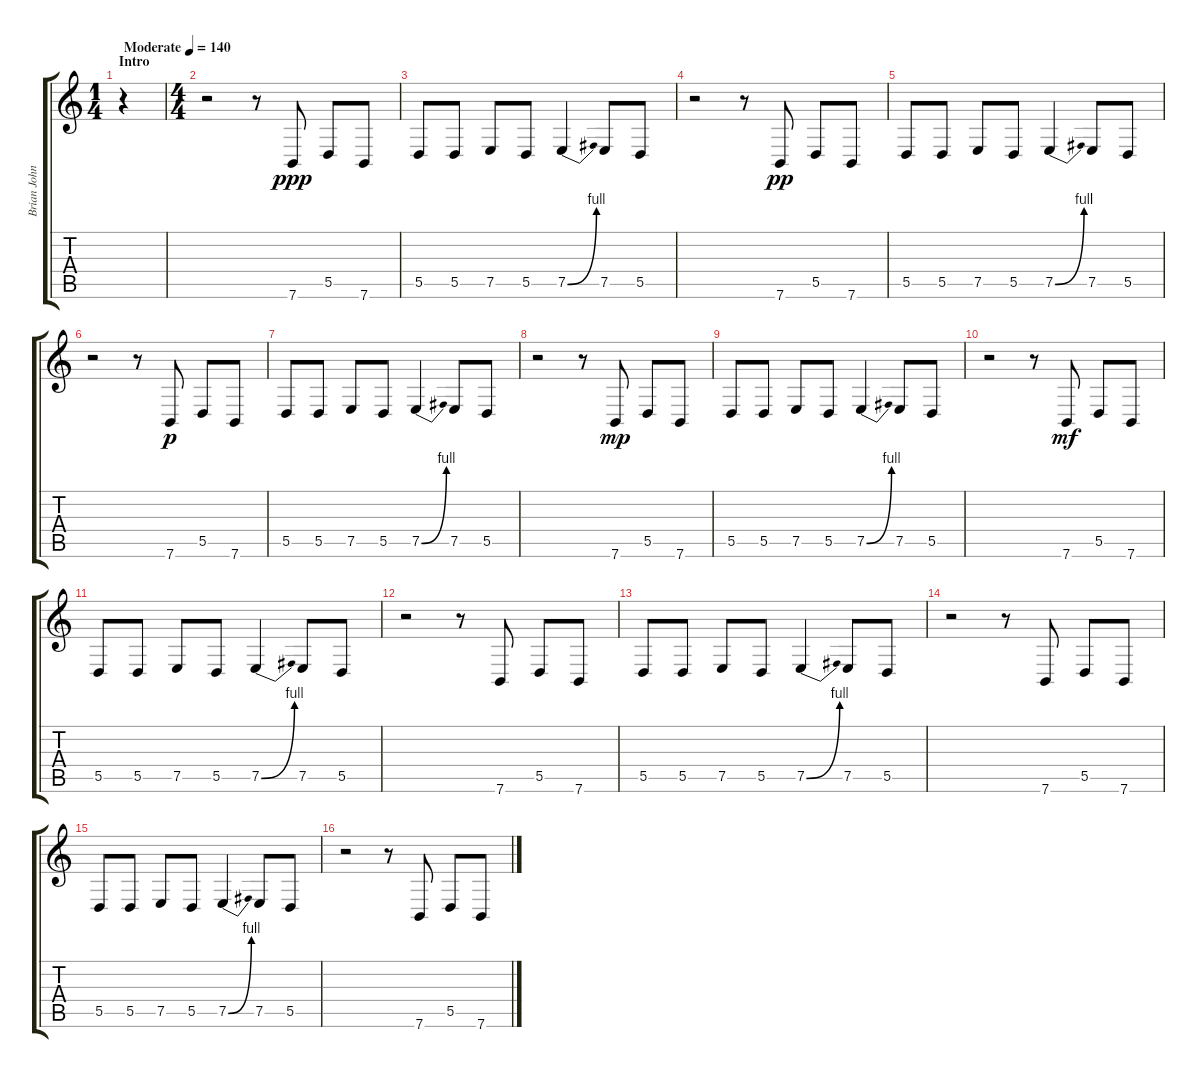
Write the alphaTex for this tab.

\track ("Brian Johnson / Band - Vocals" "Brian John") {instrument tenorsax}
\staff {score tabs}
\tuning (E4 B3 G3 D3 A2 E2) {hide}
\ts (1 4)
\section ("" "Intro")
\tempo (140 "Moderate")
\clef g2
\ks c
r.4{dy ppp instrument tenorsax} |
\ts (4 4)
r.2 r.8 7.6.8 5.5.8 7.6.8 |
5.5.8 5.5.8 7.5.8 5.5.8 7.5{be (bend 0 0 60 4)}.4 7.5.8 5.5.8 |
r.2 r.8 7.6.8{dy pp} 5.5.8 7.6.8 |
5.5.8 5.5.8 7.5.8 5.5.8 7.5{be (bend 0 0 60 4)}.4 7.5.8 5.5.8 |
r.2 r.8 7.6.8{dy p} 5.5.8 7.6.8 |
5.5.8 5.5.8 7.5.8 5.5.8 7.5{be (bend 0 0 60 4)}.4 7.5.8 5.5.8 |
r.2 r.8 7.6.8{dy mp} 5.5.8 7.6.8 |
5.5.8 5.5.8 7.5.8 5.5.8 7.5{be (bend 0 0 60 4)}.4 7.5.8 5.5.8 |
r.2 r.8 7.6.8{dy mf} 5.5.8 7.6.8 |
5.5.8 5.5.8 7.5.8 5.5.8 7.5{be (bend 0 0 60 4)}.4 7.5.8 5.5.8 |
r.2 r.8 7.6.8 5.5.8 7.6.8 |
5.5.8 5.5.8 7.5.8 5.5.8 7.5{be (bend 0 0 60 4)}.4 7.5.8 5.5.8 |
r.2 r.8 7.6.8 5.5.8 7.6.8 |
5.5.8 5.5.8 7.5.8 5.5.8 7.5{be (bend 0 0 60 4)}.4 7.5.8 5.5.8 |
r.2 r.8 7.6.8 5.5.8 7.6.8
